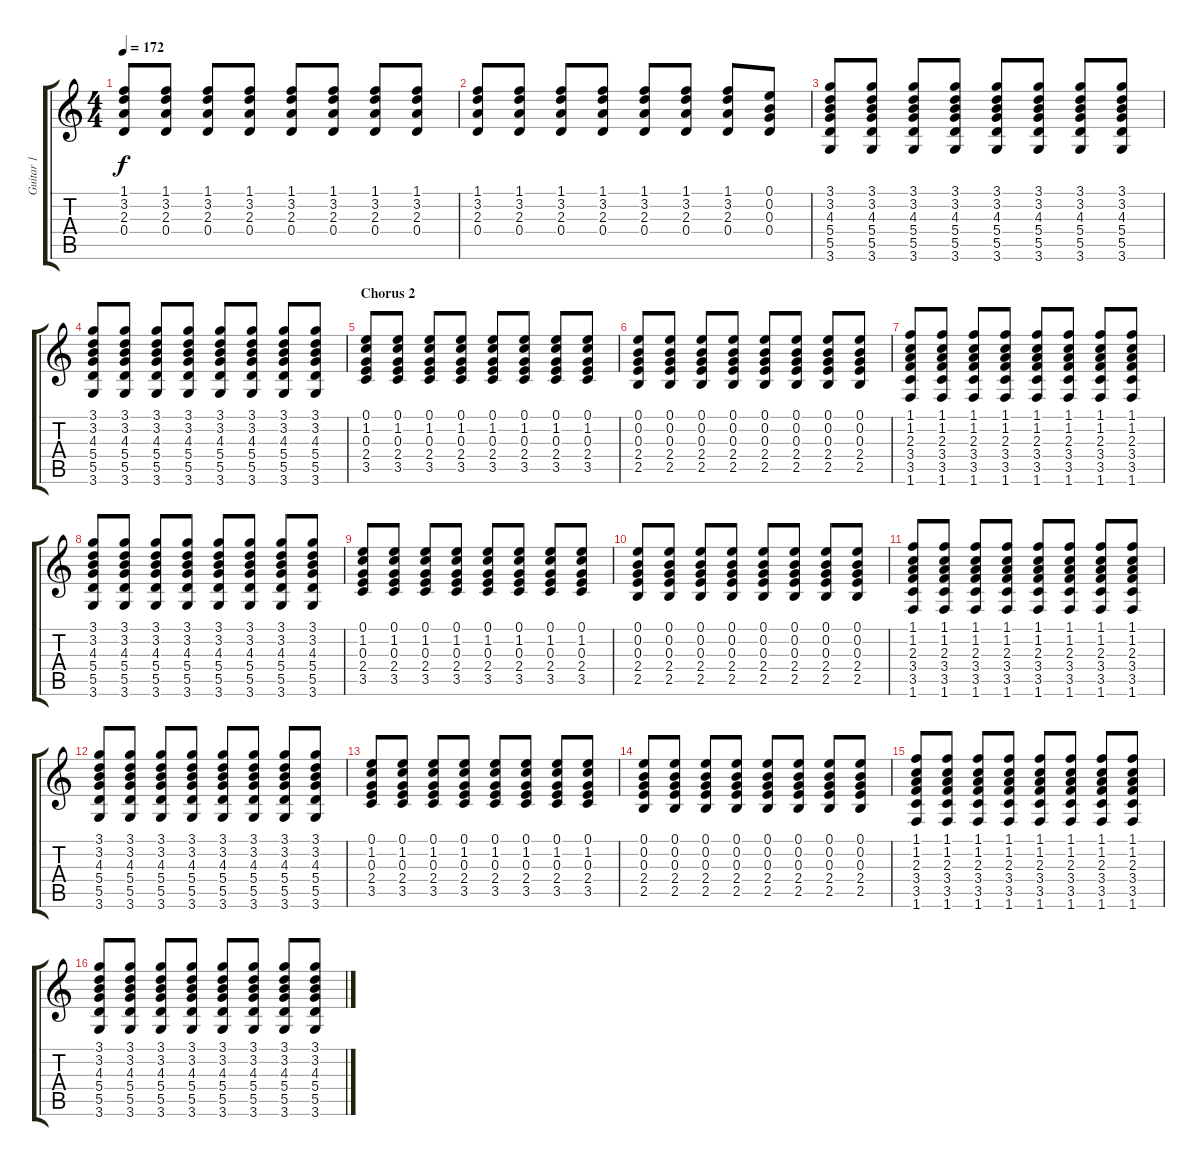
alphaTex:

\track ("Guitar 1" "Guitar 1") {instrument distortionguitar}
\staff {score tabs}
\tuning (E4 B3 G3 D3 A2 E2) {hide}
\ts (4 4)
\tempo 172
\clef g2
\ks c
(1.1 3.2 2.3 0.4).8{dy f} (1.1 3.2 2.3 0.4).8 (1.1 3.2 2.3 0.4).8 (1.1 3.2 2.3 0.4).8 (1.1 3.2 2.3 0.4).8 (1.1 3.2 2.3 0.4).8 (1.1 3.2 2.3 0.4).8 (1.1 3.2 2.3 0.4).8 |
(1.1 3.2 2.3 0.4).8 (1.1 3.2 2.3 0.4).8 (1.1 3.2 2.3 0.4).8 (1.1 3.2 2.3 0.4).8 (1.1 3.2 2.3 0.4).8 (1.1 3.2 2.3 0.4).8 (1.1 3.2 2.3 0.4).8 (0.1 0.2 0.3 0.4).8 |
(3.1 3.2 4.3 5.4 5.5 3.6).8{volume 9 instrument distortionguitar} (3.1 3.2 4.3 5.4 5.5 3.6).8 (3.1 3.2 4.3 5.4 5.5 3.6).8 (3.1 3.2 4.3 5.4 5.5 3.6).8 (3.1 3.2 4.3 5.4 5.5 3.6).8 (3.1 3.2 4.3 5.4 5.5 3.6).8 (3.1 3.2 4.3 5.4 5.5 3.6).8 (3.1 3.2 4.3 5.4 5.5 3.6).8 |
(3.1 3.2 4.3 5.4 5.5 3.6).8 (3.1 3.2 4.3 5.4 5.5 3.6).8 (3.1 3.2 4.3 5.4 5.5 3.6).8 (3.1 3.2 4.3 5.4 5.5 3.6).8 (3.1 3.2 4.3 5.4 5.5 3.6).8 (3.1 3.2 4.3 5.4 5.5 3.6).8 (3.1 3.2 4.3 5.4 5.5 3.6).8 (3.1 3.2 4.3 5.4 5.5 3.6).8 |
\section ("" "Chorus 2")
(0.1 1.2 0.3 2.4 3.5).8{volume 10 instrument distortionguitar} (0.1 1.2 0.3 2.4 3.5).8 (0.1 1.2 0.3 2.4 3.5).8 (0.1 1.2 0.3 2.4 3.5).8 (0.1 1.2 0.3 2.4 3.5).8 (0.1 1.2 0.3 2.4 3.5).8 (0.1 1.2 0.3 2.4 3.5).8 (0.1 1.2 0.3 2.4 3.5).8 |
(0.1 0.2 0.3 2.4 2.5).8 (0.1 0.2 0.3 2.4 2.5).8 (0.1 0.2 0.3 2.4 2.5).8 (0.1 0.2 0.3 2.4 2.5).8 (0.1 0.2 0.3 2.4 2.5).8 (0.1 0.2 0.3 2.4 2.5).8 (0.1 0.2 0.3 2.4 2.5).8 (0.1 0.2 0.3 2.4 2.5).8 |
(1.1 1.2 2.3 3.4 3.5 1.6).8 (1.1 1.2 2.3 3.4 3.5 1.6).8 (1.1 1.2 2.3 3.4 3.5 1.6).8 (1.1 1.2 2.3 3.4 3.5 1.6).8 (1.1 1.2 2.3 3.4 3.5 1.6).8 (1.1 1.2 2.3 3.4 3.5 1.6).8 (1.1 1.2 2.3 3.4 3.5 1.6).8 (1.1 1.2 2.3 3.4 3.5 1.6).8 |
(3.1 3.2 4.3 5.4 5.5 3.6).8 (3.1 3.2 4.3 5.4 5.5 3.6).8 (3.1 3.2 4.3 5.4 5.5 3.6).8 (3.1 3.2 4.3 5.4 5.5 3.6).8 (3.1 3.2 4.3 5.4 5.5 3.6).8 (3.1 3.2 4.3 5.4 5.5 3.6).8 (3.1 3.2 4.3 5.4 5.5 3.6).8 (3.1 3.2 4.3 5.4 5.5 3.6).8 |
(0.1 1.2 0.3 2.4 3.5).8 (0.1 1.2 0.3 2.4 3.5).8 (0.1 1.2 0.3 2.4 3.5).8 (0.1 1.2 0.3 2.4 3.5).8 (0.1 1.2 0.3 2.4 3.5).8 (0.1 1.2 0.3 2.4 3.5).8 (0.1 1.2 0.3 2.4 3.5).8 (0.1 1.2 0.3 2.4 3.5).8 |
(0.1 0.2 0.3 2.4 2.5).8 (0.1 0.2 0.3 2.4 2.5).8 (0.1 0.2 0.3 2.4 2.5).8 (0.1 0.2 0.3 2.4 2.5).8 (0.1 0.2 0.3 2.4 2.5).8 (0.1 0.2 0.3 2.4 2.5).8 (0.1 0.2 0.3 2.4 2.5).8 (0.1 0.2 0.3 2.4 2.5).8 |
(1.1 1.2 2.3 3.4 3.5 1.6).8 (1.1 1.2 2.3 3.4 3.5 1.6).8 (1.1 1.2 2.3 3.4 3.5 1.6).8 (1.1 1.2 2.3 3.4 3.5 1.6).8 (1.1 1.2 2.3 3.4 3.5 1.6).8 (1.1 1.2 2.3 3.4 3.5 1.6).8 (1.1 1.2 2.3 3.4 3.5 1.6).8 (1.1 1.2 2.3 3.4 3.5 1.6).8 |
(3.1 3.2 4.3 5.4 5.5 3.6).8 (3.1 3.2 4.3 5.4 5.5 3.6).8 (3.1 3.2 4.3 5.4 5.5 3.6).8 (3.1 3.2 4.3 5.4 5.5 3.6).8 (3.1 3.2 4.3 5.4 5.5 3.6).8 (3.1 3.2 4.3 5.4 5.5 3.6).8 (3.1 3.2 4.3 5.4 5.5 3.6).8 (3.1 3.2 4.3 5.4 5.5 3.6).8 |
(0.1 1.2 0.3 2.4 3.5).8 (0.1 1.2 0.3 2.4 3.5).8 (0.1 1.2 0.3 2.4 3.5).8 (0.1 1.2 0.3 2.4 3.5).8 (0.1 1.2 0.3 2.4 3.5).8 (0.1 1.2 0.3 2.4 3.5).8 (0.1 1.2 0.3 2.4 3.5).8 (0.1 1.2 0.3 2.4 3.5).8 |
(0.1 0.2 0.3 2.4 2.5).8 (0.1 0.2 0.3 2.4 2.5).8 (0.1 0.2 0.3 2.4 2.5).8 (0.1 0.2 0.3 2.4 2.5).8 (0.1 0.2 0.3 2.4 2.5).8 (0.1 0.2 0.3 2.4 2.5).8 (0.1 0.2 0.3 2.4 2.5).8 (0.1 0.2 0.3 2.4 2.5).8 |
(1.1 1.2 2.3 3.4 3.5 1.6).8 (1.1 1.2 2.3 3.4 3.5 1.6).8 (1.1 1.2 2.3 3.4 3.5 1.6).8 (1.1 1.2 2.3 3.4 3.5 1.6).8 (1.1 1.2 2.3 3.4 3.5 1.6).8 (1.1 1.2 2.3 3.4 3.5 1.6).8 (1.1 1.2 2.3 3.4 3.5 1.6).8 (1.1 1.2 2.3 3.4 3.5 1.6).8 |
(3.1 3.2 4.3 5.4 5.5 3.6).8 (3.1 3.2 4.3 5.4 5.5 3.6).8 (3.1 3.2 4.3 5.4 5.5 3.6).8 (3.1 3.2 4.3 5.4 5.5 3.6).8 (3.1 3.2 4.3 5.4 5.5 3.6).8 (3.1 3.2 4.3 5.4 5.5 3.6).8 (3.1 3.2 4.3 5.4 5.5 3.6).8 (3.1 3.2 4.3 5.4 5.5 3.6).8
